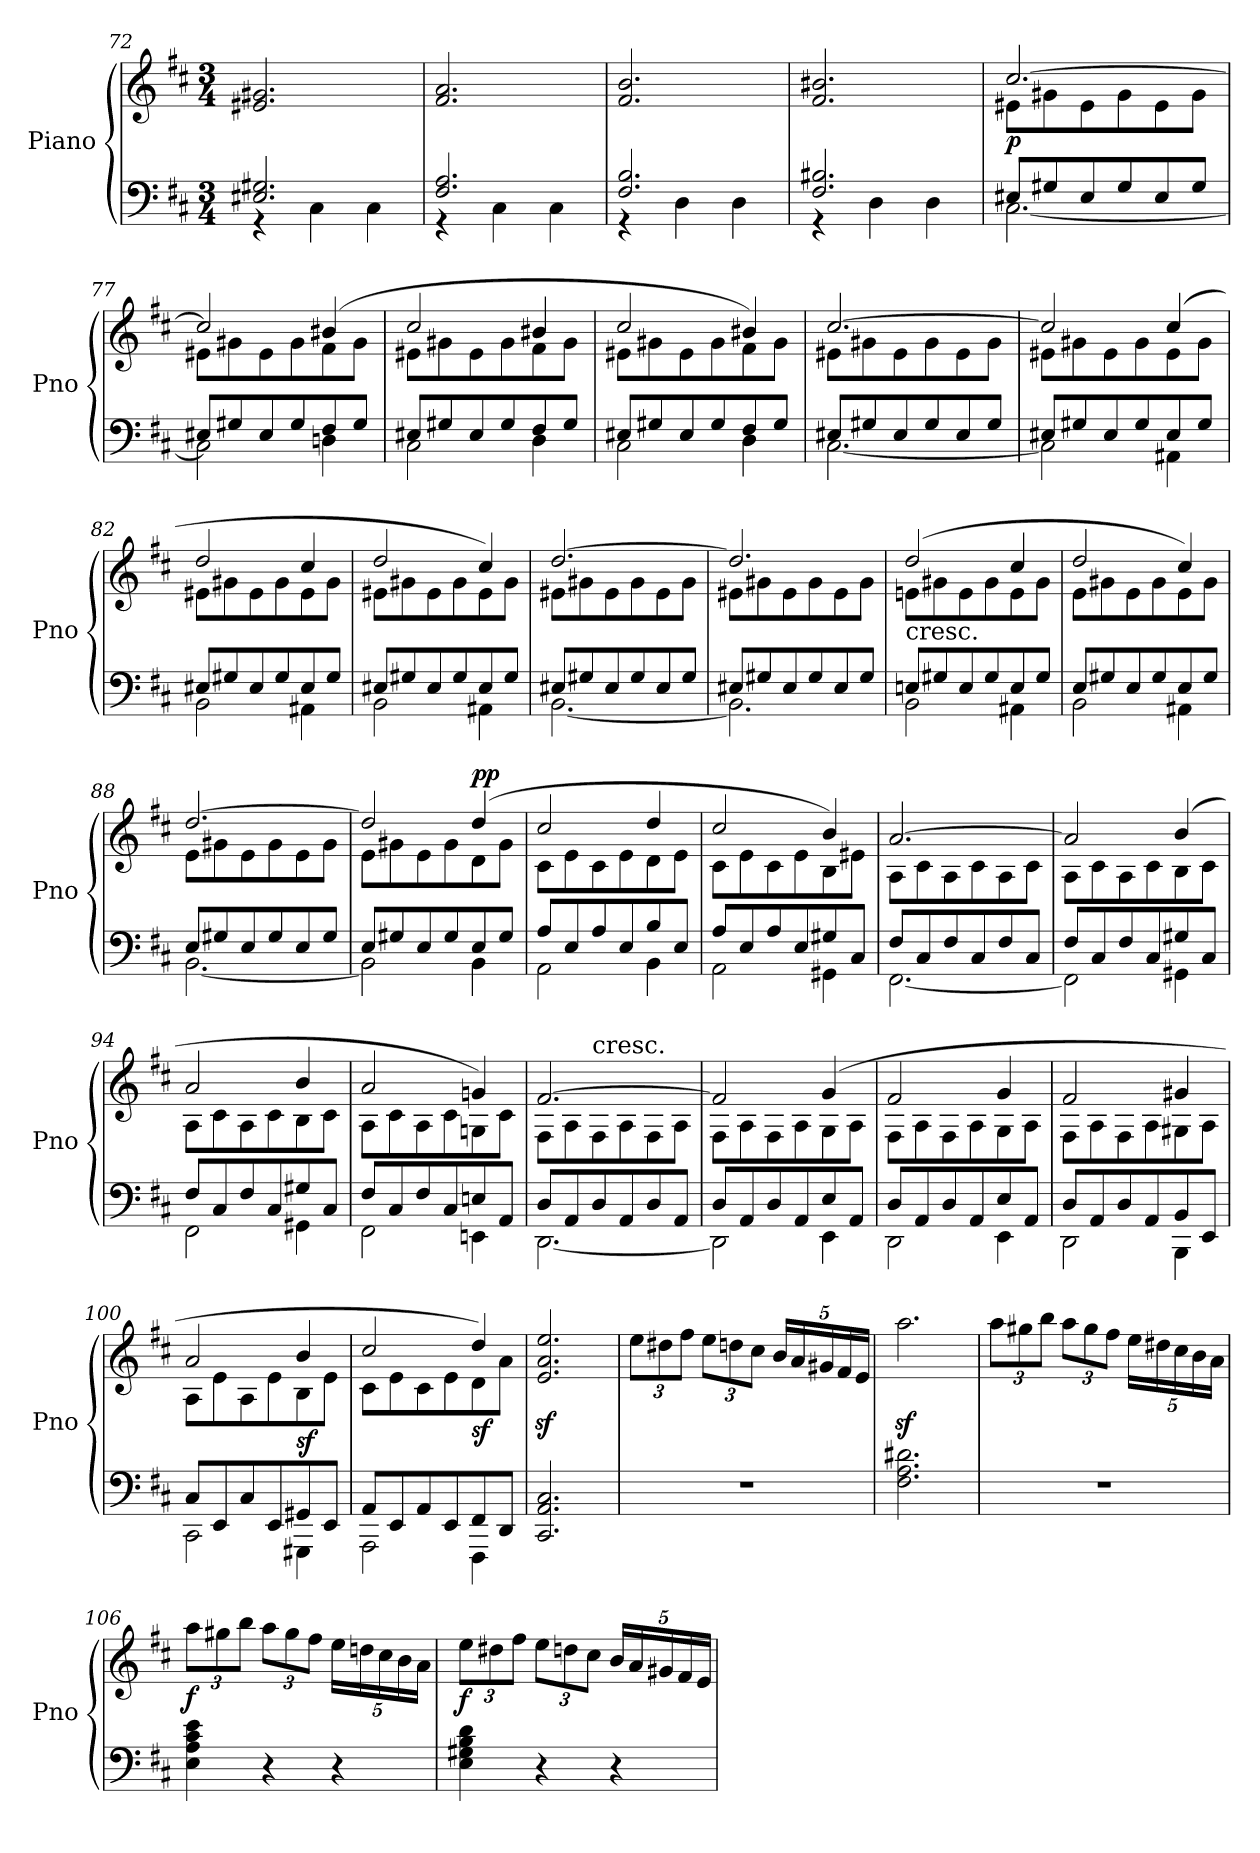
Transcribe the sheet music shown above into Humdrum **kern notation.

**kern	**kern	**dynam
*part1	*part1	*part1
*staff2	*staff1	*staff1/2
*I"Piano	*	*
*I'Pno	*	*
*clefF4	*clefG2	*
*k[f#c#]	*k[f#c#]	*
*D:	*D:	*
*M3/4	*M3/4	*
=72	=72	=72
*^	*	*
2.E#X/ 2.G#X/	4rGG	2.e#X/ 2.g#X/	.
.	4C#\	.	.
.	4C#\	.	.
=73	=73	=73	=73
2.F#/ 2.A/	4rGG	2.f#/ 2.a/	.
.	4C#\	.	.
.	4C#\	.	.
=74	=74	=74	=74
2.F#/ 2.B/	4rGG	2.f#/ 2.b/	.
.	4D\	.	.
.	4D\	.	.
=75	=75	=75	=75
2.F#/ 2.B#X/	4rGG	2.f#/ 2.b#X/	.
.	4D\	.	.
.	4D\	.	.
=76	=76	=76	=76
*	*	*^	*
!	!	!	!	!LO:DY:b
8E#X/L	[2.C#\	[2.cc#/	8e#X\L	p
8G#X/	.	.	8g#X\	.
8E#/	.	.	8e#\	.
8G#/	.	.	8g#\	.
8E#/	.	.	8e#\	.
8G#/J	.	.	8g#\J	.
!!LO:LB:g=z	!!
=77	=77	=77	=77	=77
8E#X/L	2C#\]	2cc#/]	8e#X\L	.
8G#X/	.	.	8g#X\	.
8E#/	.	.	8e#\	.
8G#/	.	.	8g#\	.
8F#/	4Dn\	(>4b#X/	8f#\	.
8G#/J	.	.	8g#\J	.
=78	=78	=78	=78	=78
8E#X/L	2C#\	2cc#/	8e#X\L	.
8G#X/	.	.	8g#X\	.
8E#/	.	.	8e#\	.
8G#/	.	.	8g#\	.
8F#/	4D\	4b#X/	8f#\	.
8G#/J	.	.	8g#\J	.
=79	=79	=79	=79	=79
8E#X/L	2C#\	2cc#/	8e#X\L	.
8G#X/	.	.	8g#X\	.
8E#/	.	.	8e#\	.
8G#/	.	.	8g#\	.
8F#/	4D\	4b#X/)	8f#\	.
8G#/J	.	.	8g#\J	.
=80	=80	=80	=80	=80
8E#X/L	[2.C#\	[2.cc#/	8e#X\L	.
8G#X/	.	.	8g#X\	.
8E#/	.	.	8e#\	.
8G#/	.	.	8g#\	.
8E#/	.	.	8e#\	.
8G#/J	.	.	8g#\J	.
=81	=81	=81	=81	=81
8E#X/L	2C#\]	2cc#/]	8e#X\L	.
8G#X/	.	.	8g#X\	.
8E#/	.	.	8e#\	.
8G#/	.	.	8g#\	.
8E#/	4AA#X\	(>4cc#/	8e#\	.
8G#/J	.	.	8g#\J	.
!!LO:LB:g=z	!!
=82	=82	=82	=82	=82
8E#X/L	2BB\	2dd/	8e#X\L	.
8G#X/	.	.	8g#X\	.
8E#/	.	.	8e#\	.
8G#/	.	.	8g#\	.
8E#/	4AA#X\	4cc#/	8e#\	.
8G#/J	.	.	8g#\J	.
=83	=83	=83	=83	=83
8E#X/L	2BB\	2dd/	8e#X\L	.
8G#X/	.	.	8g#X\	.
8E#/	.	.	8e#\	.
8G#/	.	.	8g#\	.
8E#/	4AA#X\	4cc#/)	8e#\	.
8G#/J	.	.	8g#\J	.
=84	=84	=84	=84	=84
8E#X/L	[2.BB\	[2.dd/	8e#X\L	.
8G#X/	.	.	8g#X\	.
8E#/	.	.	8e#\	.
8G#/	.	.	8g#\	.
8E#/	.	.	8e#\	.
8G#/J	.	.	8g#\J	.
=85	=85	=85	=85	=85
8E#X/L	2.BB\]	2.dd/]	8e#X\L	.
8G#X/	.	.	8g#X\	.
8E#/	.	.	8e#\	.
8G#/	.	.	8g#\	.
8E#/	.	.	8e#\	.
8G#/J	.	.	8g#\J	.
=86	=86	=86	=86	=86
!	!	!LO:TX:b:t=cresc.	!	!
8En/L	2BB\	(>2dd/	8en\L	.
8G#X/	.	.	8g#X\	.
8E/	.	.	8e\	.
8G#/	.	.	8g#\	.
8E/	4AA#X\	4cc#/	8e\	.
8G#/J	.	.	8g#\J	.
!!LO:PB:g=z	!!
=87	=87	=87	=87	=87
8E/L	2BB\	2dd/	8e\L	.
8G#X/	.	.	8g#X\	.
8E/	.	.	8e\	.
8G#/	.	.	8g#\	.
8E/	4AA#X\	4cc#/)	8e\	.
8G#/J	.	.	8g#\J	.
=88	=88	=88	=88	=88
8E/L	[2.BB\	[2.dd/	8e\L	.
8G#X/	.	.	8g#X\	.
8E/	.	.	8e\	.
8G#/	.	.	8g#\	.
8E/	.	.	8e\	.
8G#/J	.	.	8g#\J	.
=89	=89	=89	=89	=89
8E/L	2BB\]	2dd/]	8e\L	.
8G#X/	.	.	8g#X\	.
8E/	.	.	8e\	.
8G#/	.	.	8g#\	.
!	!	!	!	!LO:DY:b=2
!	!	!	!	!LO:DY:n=1:a
8E/	4BB\	(>4dd/	8d\	p p
8G#/J	.	.	8g#\J	.
=90	=90	=90	=90	=90
8A/L	2AA\	2cc#/	8c#\L	.
8E/	.	.	8e\	.
8A/	.	.	8c#\	.
8E/	.	.	8e\	.
8B/	4BB\	4dd/	8d\	.
8E/J	.	.	8e\J	.
=91	=91	=91	=91	=91
8A/L	2AA\	2cc#/	8c#\L	.
8E/	.	.	8e\	.
8A/	.	.	8c#\	.
8E/	.	.	8e\	.
8G#X/	4GG#X\	4b/)	8B\	.
8C#/J	.	.	8e#X\J	.
=92	=92	=92	=92	=92
8F#/L	[2.FF#\	[2.a/	8A\L	.
8C#/	.	.	8c#\	.
8F#/	.	.	8A\	.
8C#/	.	.	8c#\	.
8F#/	.	.	8A\	.
8C#/J	.	.	8c#\J	.
!!LO:LB:g=z	!!
=93	=93	=93	=93	=93
8F#/L	2FF#\]	2a/]	8A\L	.
8C#/	.	.	8c#\	.
8F#/	.	.	8A\	.
8C#/	.	.	8c#\	.
8G#X/	4GG#X\	(>4b/	8B\	.
8C#/J	.	.	8c#\J	.
=94	=94	=94	=94	=94
8F#/L	2FF#\	2a/	8A\L	.
8C#/	.	.	8c#\	.
8F#/	.	.	8A\	.
8C#/	.	.	8c#\	.
8G#X/	4GG#X\	4b/	8B\	.
8C#/J	.	.	8c#\J	.
=95	=95	=95	=95	=95
8F#/L	2FF#\	2a/	8A\L	.
8C#/	.	.	8c#\	.
8F#/	.	.	8A\	.
8C#/	.	.	8c#\	.
8En/	4EEn\	4gn/)	8Gn\	.
8AA/J	.	.	8c#\J	.
=96	=96	=96	=96	=96
8D/L	[2.DD\	[2.f#/	8F#\L	.
8AA/	.	.	8A\	.
!	!	!	!LO:TX:a:t=cresc.	!
8D/	.	.	8F#\	.
8AA/	.	.	8A\	.
8D/	.	.	8F#\	.
8AA/J	.	.	8A\J	.
=97	=97	=97	=97	=97
8D/L	2DD\]	2f#/]	8F#\L	.
8AA/	.	.	8A\	.
8D/	.	.	8F#\	.
8AA/	.	.	8A\	.
8E/	4EE\	(>4g/	8G\	.
8AA/J	.	.	8A\J	.
!!LO:LB:g=z	!!
=98	=98	=98	=98	=98
8D/L	2DD\	2f#/	8F#\L	.
8AA/	.	.	8A\	.
8D/	.	.	8F#\	.
8AA/	.	.	8A\	.
8E/	4EE\	4g/	8G\	.
8AA/J	.	.	8A\J	.
=99	=99	=99	=99	=99
8D/L	2DD\	2f#/	8F#\L	.
8AA/	.	.	8A\	.
8D/	.	.	8F#\	.
8AA/	.	.	8A\	.
!	!	!	!	!LO:DY:b=2
!	!	!	!	!LO:DY:n=1:a
8BB/	4BBB\	4g#X/	8G#X\	sf sf
8EE/J	.	.	8A\J	.
=100	=100	=100	=100	=100
8C#/L	2CC#\	2a/	8A\L	.
8EE/	.	.	8e\	.
8C#/	.	.	8A\	.
8EE/	.	.	8e\	.
!	!	!	!	!LO:DY:b
8GG#X/	4GGG#X\	4b/	8B\	sf
8EE/J	.	.	8e\J	.
=101	=101	=101	=101	=101
8AA/L	2AAA\	2cc#/	8c#\L	.
8EE/	.	.	8e\	.
8AA/	.	.	8c#\	.
8EE/	.	.	8e\	.
!	!	!	!	!LO:DY:b
8FF#/	4FFF#\	4dd/)	8d\	sf
8DD/J	.	.	8a\J	.
*v	*v	*	*	*
*	*v	*v	*
=102	=102	=102
2.CC#/ 2.AA/ 2.C#/	2.e/z< 2.a/z< 2.ee/z<	.
!!LO:LB:g=z
=103	=103	=103
*	*Xbrackettup	*
2.r	12ee\L	.
.	12dd#X\	.
.	12ff#\J	.
.	12ee\L	.
.	12ddn\	.
.	12cc#\J	.
.	20b/LL	.
.	20a/	.
.	20g#X/	.
.	20f#/	.
.	20e/JJ	.
=104	=104	=104
2.F#\ 2.A\ 2.d#X\	2.aaz<\	.
=105	=105	=105
2.r	12aa\L	.
.	12gg#X\	.
.	12bb\J	.
.	12aa\L	.
.	12gg#\	.
.	12ff#\J	.
.	20ee\LL	.
.	20dd#X\	.
.	20cc#\	.
.	20b\	.
.	20a\JJ	.
=106	=106	=106
!	!	!LO:DY:b
4E\ 4A\ 4c#\ 4e\	12aa\L	f
.	12gg#X\	.
.	12bb\J	.
4r	12aa\L	.
.	12gg#\	.
.	12ff#\J	.
4r	20ee\LL	.
.	20ddn\	.
.	20cc#\	.
.	20b\	.
.	20a\JJ	.
!!LO:LB:g=z
=107	=107	=107
!	!	!LO:DY:b
4E\ 4G#X\ 4B\ 4d\	12ee\L	f
.	12dd#X\	.
.	12ff#\J	.
4r	12ee\L	.
.	12ddn\	.
.	12cc#\J	.
4r	20b/LL	.
.	20a/	.
.	20g#X/	.
.	20f#/	.
.	20e/JJ	.
=	=	=
*-	*-	*-
